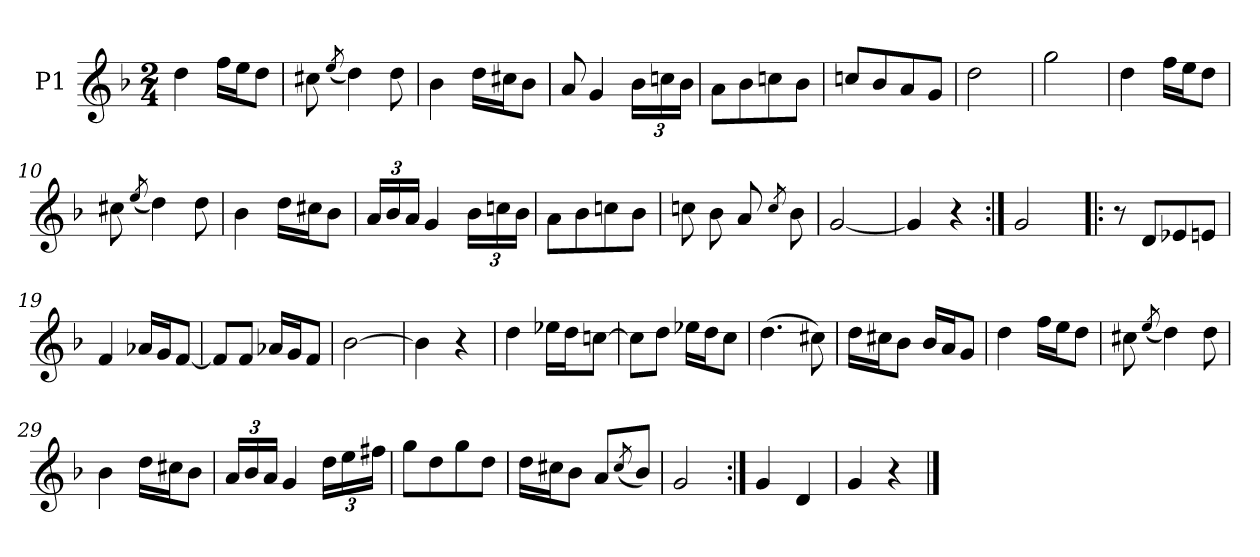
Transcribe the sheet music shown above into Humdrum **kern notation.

**kern
*part1
*staff1
*I"P1
*clefG2
*k[b-]
*G:dor
*M2/4
=1
4dd
16ffLL
16eeJ
8ddJ
=2
8cc#X
(8qee/
4dd)
8dd
=3
4b-
16ddLL
16cc#XJ
8b-J
=4
8a
4g
24b-LL
24ccn
24b-JJ
=5
8aL
8b-
8ccn
8b-J
=6
8ccnL
8b-
8a
8gJ
=7
2dd
=8
2gg
=9
4dd
16ffLL
16eeJ
8ddJ
=10
8cc#X
(8qee/
4dd)
8dd
=11
4b-
16ddLL
16cc#XJ
8b-J
=12
24aLL
24b-
24aJJ
4g
24b-LL
24ccn
24b-JJ
=13
8aL
8b-
8ccn
8b-J
=14
8ccn
8b-
8a
8qcc/
8b-
=15
[2g
=16
4g]
4r
=17:|!
2g
=18!|:
8r
8dL
8e-X
8enJ
=19
4f
16a-XLL
16gJ
[8fJ
=20
8fL]
8fJ
16a-XLL
16gJ
8fJ
=21
[2b-
=22
4b-]
4r
=23
4dd
16ee-XLL
16ddJ
[8ccnJ
=24
8ccL]
8ddJ
16ee-XLL
16ddJ
8ccJ
=25
(4.dd
8cc#X)
=26
16ddLL
16cc#XJ
8b-J
16b-LL
16aJ
8gJ
=27
4dd
16ffLL
16eeJ
8ddJ
=28
8cc#X
(8qee/
4dd)
8dd
=29
4b-
16ddLL
16cc#XJ
8b-J
=30
24aLL
24b-
24aJJ
4g
24ddLL
24ee
24ff#XJJ
=31
8ggL
8dd
8gg
8ddJ
=32
16ddLL
16cc#XJ
8b-J
8aL
(8qcc#/
8b-J)
=33
2g
=34:|!
4g
4d
=35
4g
4r
==
*-
